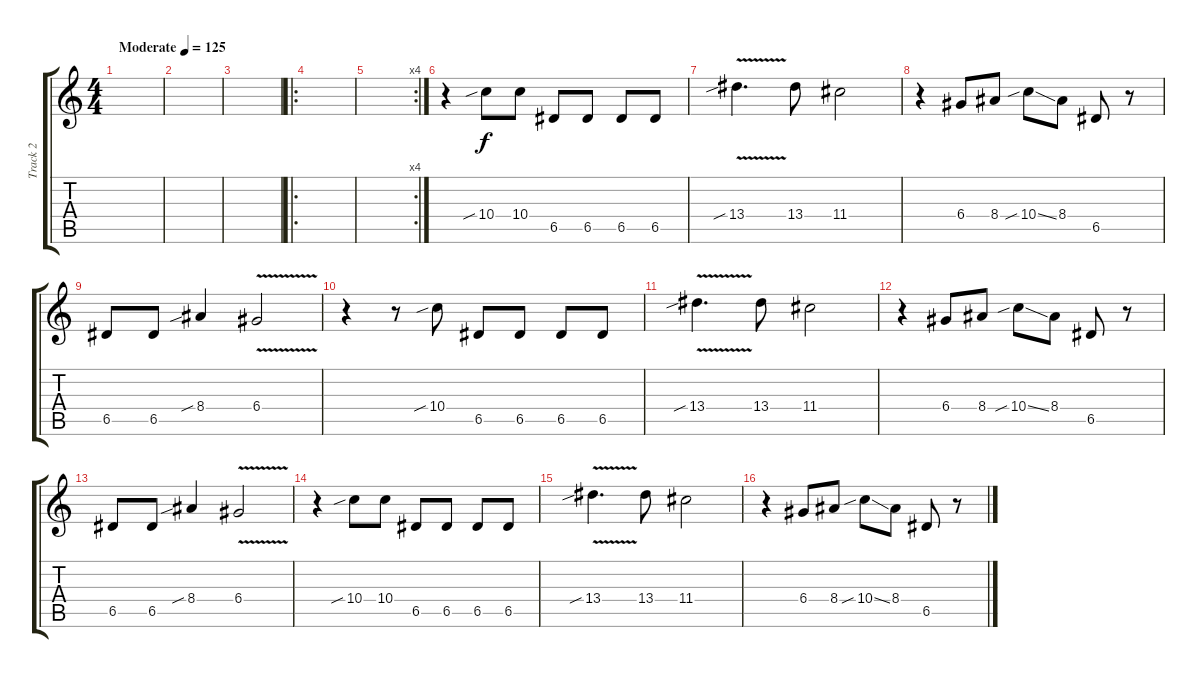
\track ("Track 2" "Track 2") {instrument distortionguitar}
\staff {score tabs}
\tuning (E4 B3 G3 D3 A2 E2) {hide}
\ts (4 4)
\tempo (125 "Moderate")
\clef g2
\ks c
|
|
|
\ro
|
\rc 4
|
r.4 10.4{sib}.8 10.4.8 6.5.8 6.5.8 6.5.8 6.5.8 |
13.4{v sib}.4{d} 13.4.8 11.4.2 |
r.4 6.4.8 8.4.8 10.4{sib ss}.8 8.4.8 6.5.8 r.8 |
6.5.8 6.5.8 8.4{sib}.4 6.4{v}.2 |
r.4 r.8 10.4{sib}.8 6.5.8 6.5.8 6.5.8 6.5.8 |
13.4{v sib}.4{d} 13.4.8 11.4.2 |
r.4 6.4.8 8.4.8 10.4{sib ss}.8 8.4.8 6.5.8 r.8 |
6.5.8 6.5.8 8.4{sib}.4 6.4{v}.2 |
r.4 10.4{sib}.8 10.4.8 6.5.8 6.5.8 6.5.8 6.5.8 |
13.4{v sib}.4{d} 13.4.8 11.4.2 |
r.4 6.4.8 8.4.8 10.4{sib ss}.8 8.4.8 6.5.8 r.8
